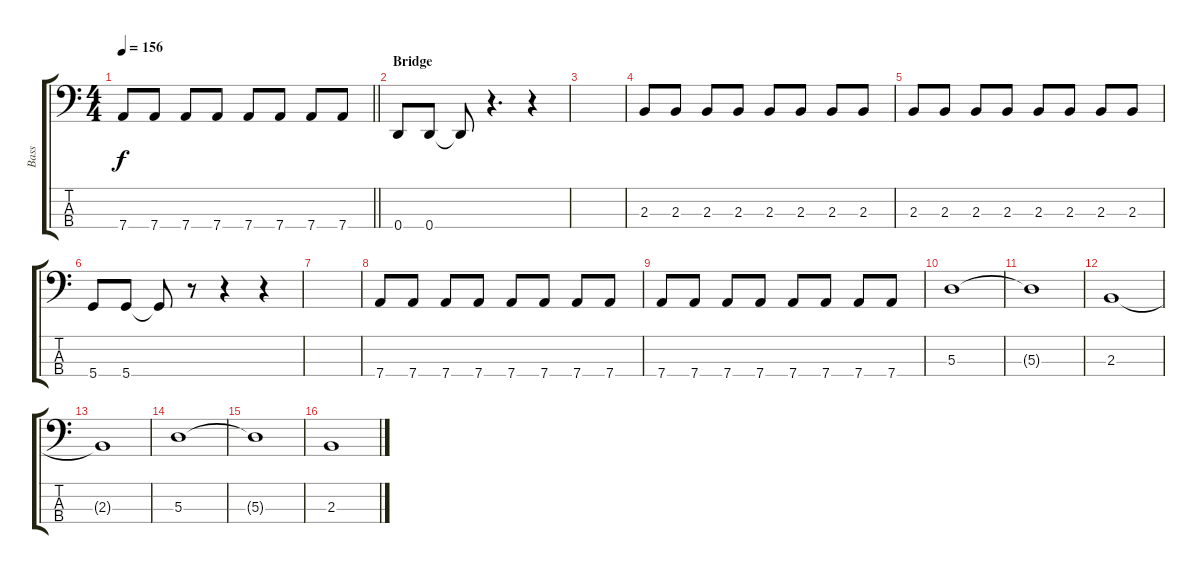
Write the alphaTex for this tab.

\track ("Bass" "Bass") {instrument electricbasspick}
\staff {score tabs}
\tuning (G2 D2 A1 D1) {hide}
\ts (4 4)
\tempo 156
\clef f4
\barLineRight lightlight
\ks c
7.4.8{dy f} 7.4.8 7.4.8 7.4.8 7.4.8 7.4.8 7.4.8 7.4.8 |
\section ("" "Bridge")
0.4.8 0.4.8 0.4{t}.8 r.4{d} r.4 |
|
2.3.8 2.3.8 2.3.8 2.3.8 2.3.8 2.3.8 2.3.8 2.3.8 |
2.3.8 2.3.8 2.3.8 2.3.8 2.3.8 2.3.8 2.3.8 2.3.8 |
5.4.8 5.4.8 5.4{t}.8 r.8 r.4 r.4 |
|
7.4.8 7.4.8 7.4.8 7.4.8 7.4.8 7.4.8 7.4.8 7.4.8 |
7.4.8 7.4.8 7.4.8 7.4.8 7.4.8 7.4.8 7.4.8 7.4.8 |
5.3.1{instrument fretlessbass} |
5.3{t}.1 |
2.3.1 |
2.3{t}.1 |
5.3.1{instrument fretlessbass} |
5.3{t}.1 |
2.3.1
